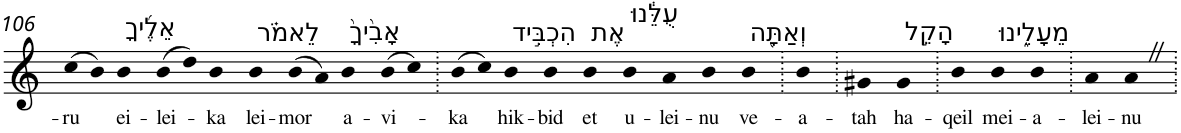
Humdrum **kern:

**kern	**text
*part1	*part1
*staff1	*staff1
*I"Piano	*
*I'Pno	*
!!LO:PB:g=z
*clefG2	*
*k[]	*
=106	=106
!	!LO:LY:b
(>8cc	-ru
8b)	.
!LO:TX:a:t=אֵלֶ֜יךָ	!
!	!LO:LY:b
4b	ei-
!	!LO:LY:b
(>8b	-lei-
8dd)	.
!	!LO:LY:b
4b	-ka
!LO:TX:a:t=לֵאמֹ֗ר	!
!	!LO:LY:b
4b	lei-
!	!LO:LY:b
(>8b	-mor
8a)	.
!LO:TX:a:t=אָבִ֙יךָ֙	!
!	!LO:LY:b
4b	a-
!	!LO:LY:b
(>8b	-vi-
8cc)	.
=107.	=107.
!	!LO:LY:b
(>8b	-ka
8cc)	.
!LO:TX:a:t=הִכְבִּ֣יד	!
!	!LO:LY:b
4b	hik-
!	!LO:LY:b
4b	-bid
!LO:TX:a:t=אֶת	!
!	!LO:LY:b
4b	et
!LO:TX:a:t=עֻלֵּ֔נוּ	!
!	!LO:LY:b
4b	u-
!	!LO:LY:b
4a	-lei-
!	!LO:LY:b
4b	-nu
!LO:TX:a:t=וְאַתָּ֖ה	!
!	!LO:LY:b
4b	ve-
=108.	=108.
!	!LO:LY:b
4b	-a-
=109.	=109.
!	!LO:LY:b
4g#X	-tah
!LO:TX:a:t=הָקֵ֣ל	!
!	!LO:LY:b
4g#	ha-
=110.	=110.
!	!LO:LY:b
4b	-qeil
!LO:TX:a:t=מֵעָלֵ֑ינוּ	!
!	!LO:LY:b
4b	mei-
!	!LO:LY:b
4b	-a-
=111.	=111.
!	!LO:LY:b
4a	-lei-
!	!LO:LY:b
4aZ	-nu
=.	=.
*-	*-
